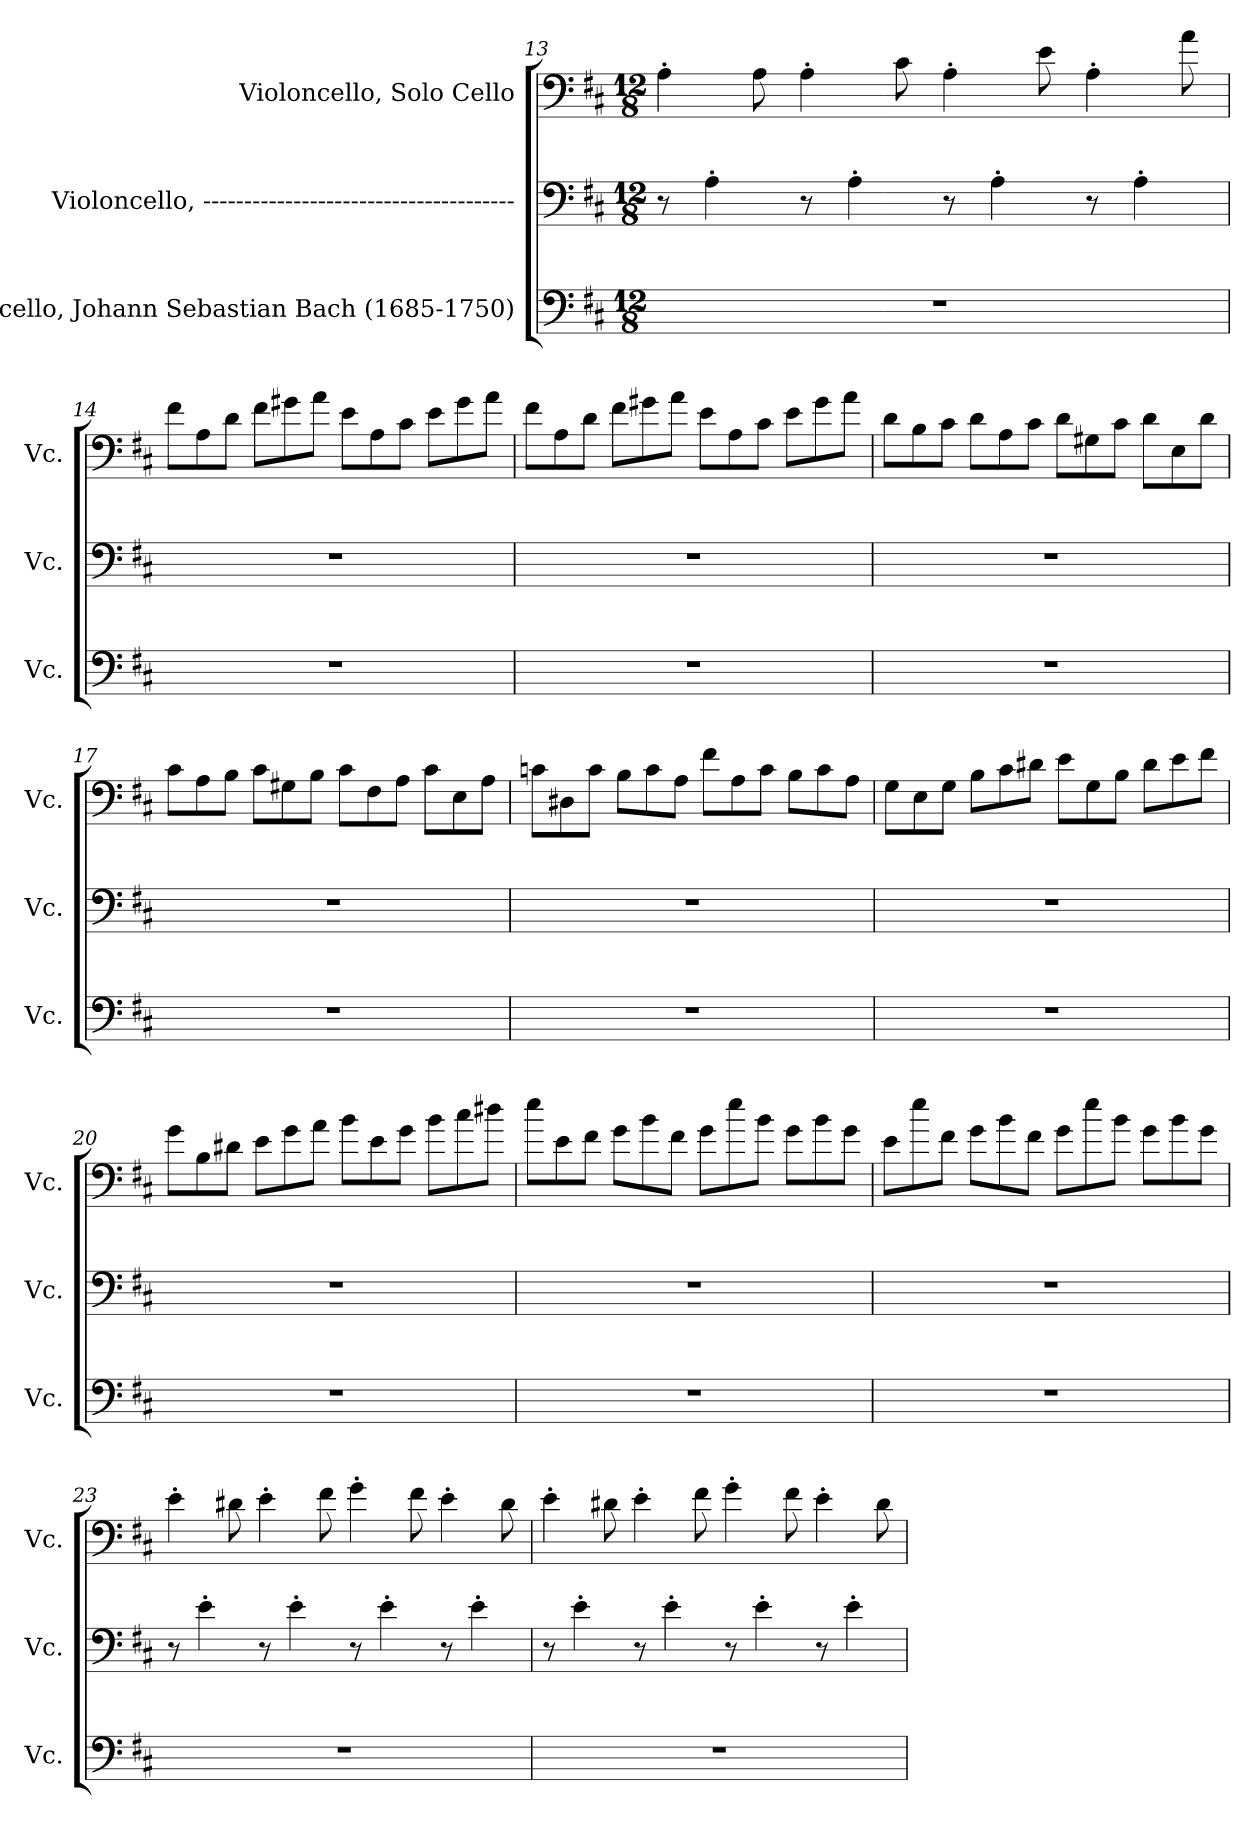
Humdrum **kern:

**kern	**kern	**kern
*part3	*part2	*part1
*staff3	*staff2	*staff1
*I"Violoncello, Johann Sebastian Bach  (1685-1750)	*I"Violoncello, --------------------------------------	*I"Violoncello, Solo Cello
*I'Vc.	*I'Vc.	*I'Vc.
*clefF4	*clefF4	*clefF4
*k[f#c#]	*k[f#c#]	*k[f#c#]
*M12/8	*M12/8	*M12/8
=13	=13	=13
1.r	8r	4A'\
.	4A'\	.
.	.	8A\
.	8r	4A'\
.	4A'\	.
.	.	8c#\
.	8r	4A'\
.	4A'\	.
.	.	8e\
.	8r	4A'\
.	4A'\	.
.	.	8a\
=14	=14	=14
1.r	1.r	8f#\L
.	.	8A\
.	.	8d\J
.	.	8f#\L
.	.	8g#X\
.	.	8a\J
.	.	8e\L
.	.	8A\
.	.	8c#\J
.	.	8e\L
.	.	8g#\
.	.	8a\J
!!LO:LB:g=z
=15	=15	=15
1.r	1.r	8f#\L
.	.	8A\
.	.	8d\J
.	.	8f#\L
.	.	8g#X\
.	.	8a\J
.	.	8e\L
.	.	8A\
.	.	8c#\J
.	.	8e\L
.	.	8g#\
.	.	8a\J
=16	=16	=16
1.r	1.r	8d\L
.	.	8B\
.	.	8c#\J
.	.	8d\L
.	.	8A\
.	.	8c#\J
.	.	8d\L
.	.	8G#X\
.	.	8c#\J
.	.	8d\L
.	.	8E\
.	.	8d\J
!!LO:LB:g=z
=17	=17	=17
1.r	1.r	8c#\L
.	.	8A\
.	.	8B\J
.	.	8c#\L
.	.	8G#X\
.	.	8B\J
.	.	8c#\L
.	.	8F#\
.	.	8A\J
.	.	8c#\L
.	.	8E\
.	.	8A\J
=18	=18	=18
1.r	1.r	8cn\L
.	.	8D#X\
.	.	8c\J
.	.	8B\L
.	.	8c\
.	.	8A\J
.	.	8f#\L
.	.	8A\
.	.	8c\J
.	.	8B\L
.	.	8c\
.	.	8A\J
!!LO:PB:g=z
=19	=19	=19
1.r	1.r	8G\L
.	.	8E\
.	.	8G\J
.	.	8B\L
.	.	8c#\
.	.	8d#X\J
.	.	8e\L
.	.	8G\
.	.	8B\J
.	.	8d#\L
.	.	8e\
.	.	8f#\J
=20	=20	=20
1.r	1.r	8g\L
.	.	8B\
.	.	8d#X\J
.	.	8e\L
.	.	8g\
.	.	8a\J
.	.	8b\L
.	.	8e\
.	.	8g\J
.	.	8b\L
.	.	8cc#\
.	.	8dd#X\J
!!LO:LB:g=z
=21	=21	=21
1.r	1.r	8ee\L
.	.	8e\
.	.	8f#\J
.	.	8g\L
.	.	8b\
.	.	8f#\J
.	.	8g\L
.	.	8ee\
.	.	8b\J
.	.	8g\L
.	.	8b\
.	.	8g\J
=22	=22	=22
1.r	1.r	8e\L
.	.	8ee\
.	.	8f#\J
.	.	8g\L
.	.	8b\
.	.	8f#\J
.	.	8g\L
.	.	8ee\
.	.	8b\J
.	.	8g\L
.	.	8b\
.	.	8g\J
!!LO:LB:g=z
=23	=23	=23
1.r	8r	4e'\
.	4e'\	.
.	.	8d#X\
.	8r	4e'\
.	4e'\	.
.	.	8f#\
.	8r	4g'\
.	4e'\	.
.	.	8f#\
.	8r	4e'\
.	4e'\	.
.	.	8d#\
=24	=24	=24
1.r	8r	4e'\
.	4e'\	.
.	.	8d#X\
.	8r	4e'\
.	4e'\	.
.	.	8f#\
.	8r	4g'\
.	4e'\	.
.	.	8f#\
.	8r	4e'\
.	4e'\	.
.	.	8d#\
=	=	=
*-	*-	*-
